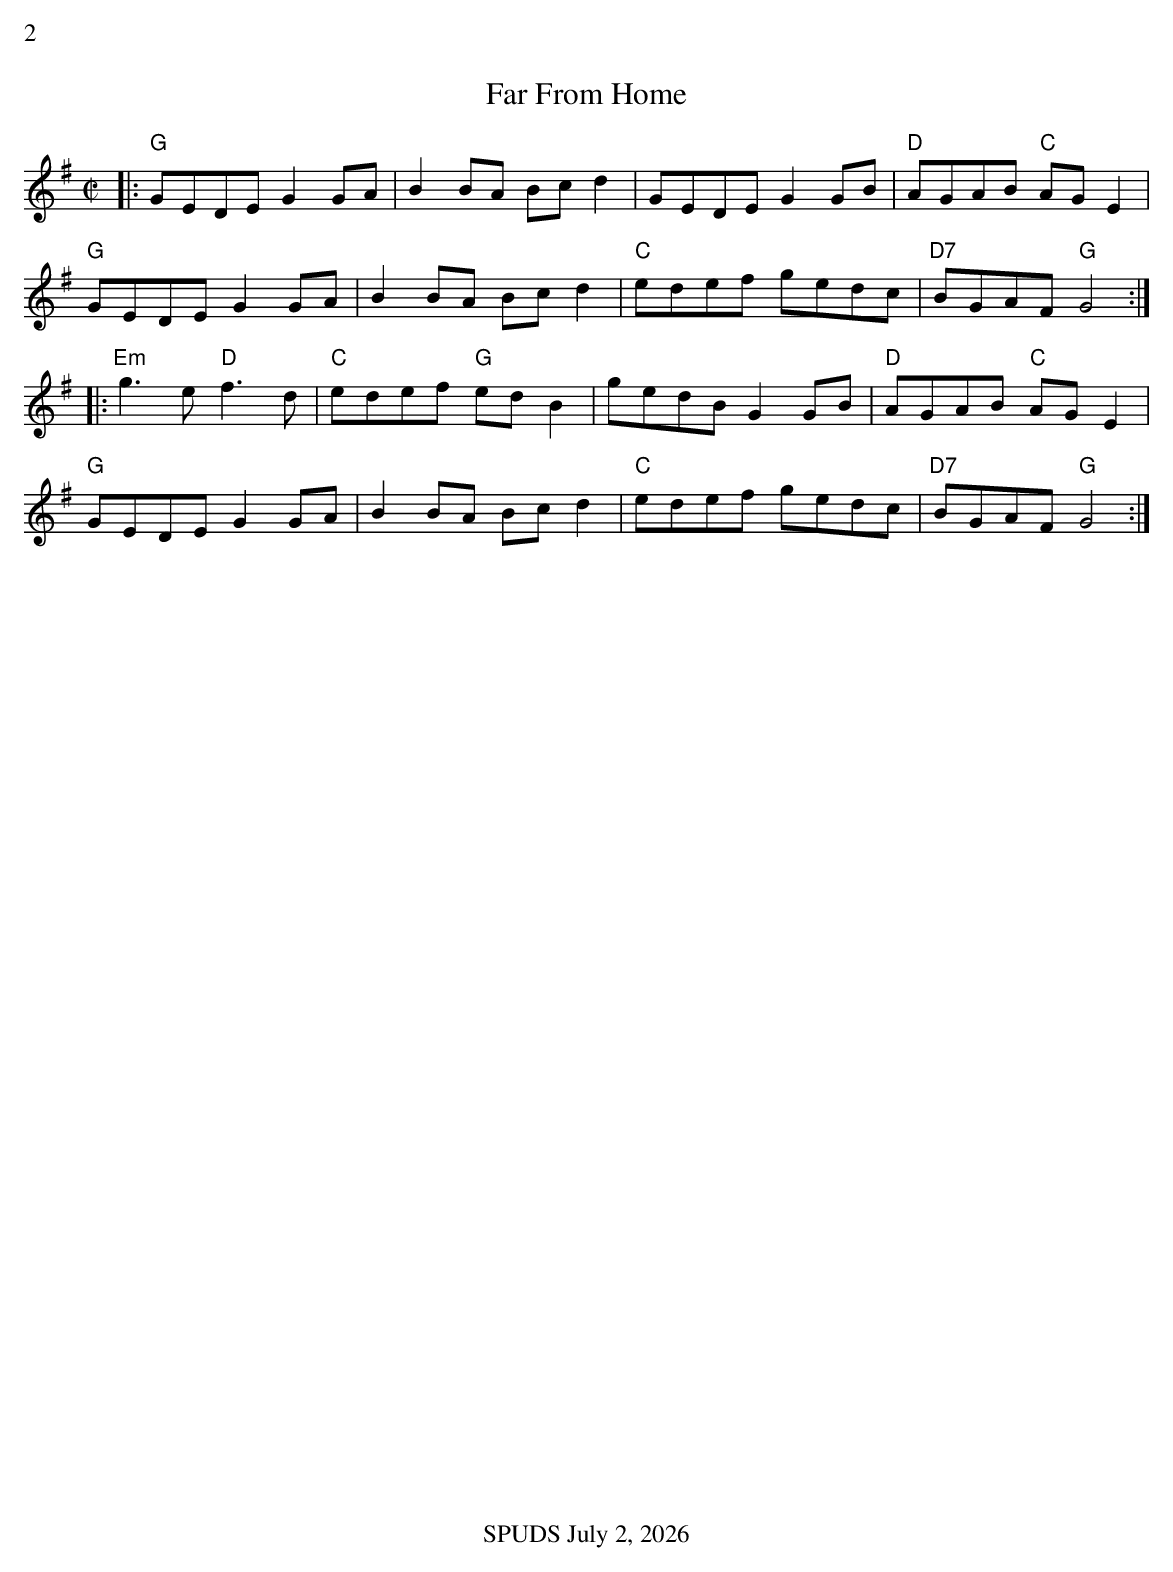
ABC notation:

X:1
%%text 2
T:Far From Home
M:C|
K:G
|:"G"GEDE G2GA| B2BA Bcd2|GEDE G2GB| "D"AGAB "C"AGE2|
"G"GEDE G2GA| B2BA Bcd2| "C"edef gedc| "D7"BGAF "G"G4 :|
|:"Em"g2>e2 "D"f2>d2| "C"edef "G"edB2| gedB G2GB| "D"AGAB "C"AG E2|
"G"GEDE G2 GA| B2BA Bcd2| "C"edef gedc| "D7"BGAF "G"G4 :|
